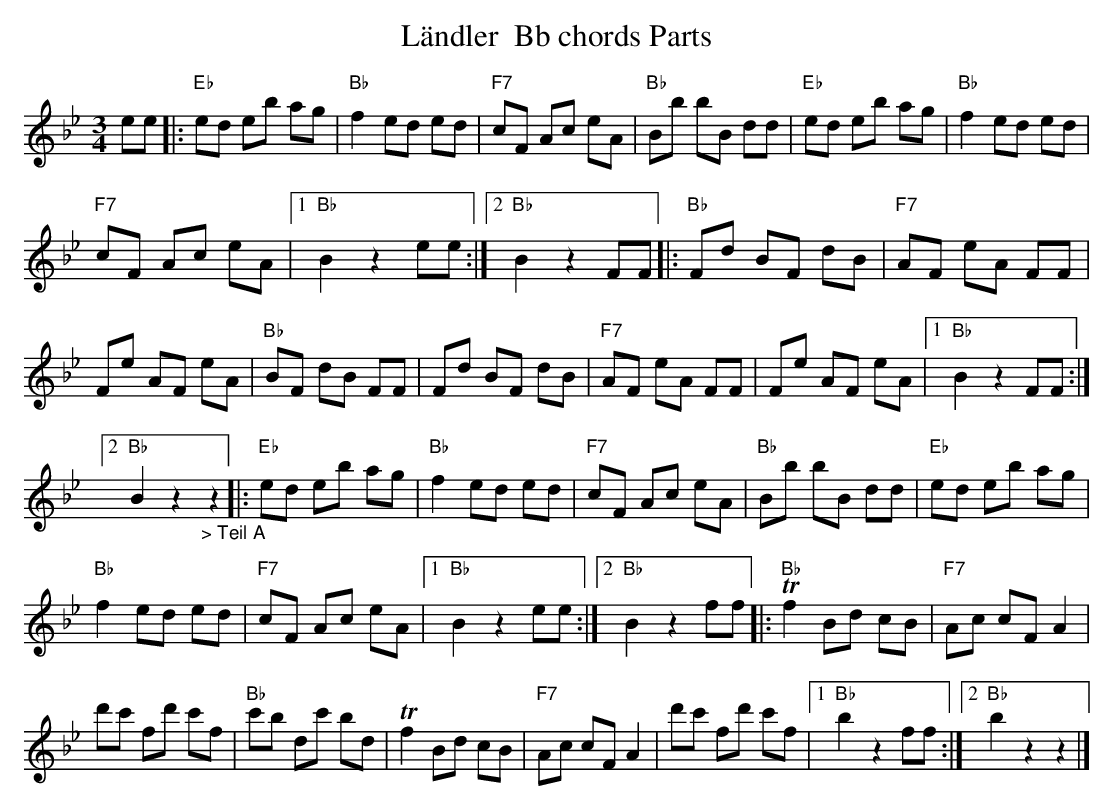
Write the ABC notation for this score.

X:1
T: L\"andler  Bb chords Parts
M:3/4
L:1/8
K:Bb %%MIDI gchordon
ee |: "Eb"ed eb ag | "Bb"f2 ed ed | "F7"cF Ac eA | "Bb"Bb bB dd | "Eb"ed eb ag | "Bb"f2 ed ed |
"F7"cF Ac eA |1 "Bb"B2z2ee :|2 "Bb"B2z2 FF |: "Bb"Fd BF dB | "F7"AF eA FF |
 Fe AF eA | "Bb"BF dB FF | Fd BF dB | \
"F7"AF eA FF | Fe AF eA |1 "Bb"B2z2FF :|2
 "Bb"B2z2"_> Teil A"z2 \
|: "Eb"ed eb ag | "Bb"f2 ed ed | "F7"cF Ac eA | "Bb"Bb bB dd | "Eb"ed eb ag |
 "Bb"f2 ed ed | \
"F7"cF Ac eA |1 "Bb"B2z2ee :|2 "Bb"B2z2 ff |: "Bb"Tf2 Bd cB | "F7"Ac cF A2 |
d'c' fd' c'f | "Bb"c'b dc' bd | Tf2 Bd cB | "F7"Ac cF A2 | d'c' fd' c'f |1 "Bb"b2z2ff :|2 "Bb"b2 z2z2 |]
